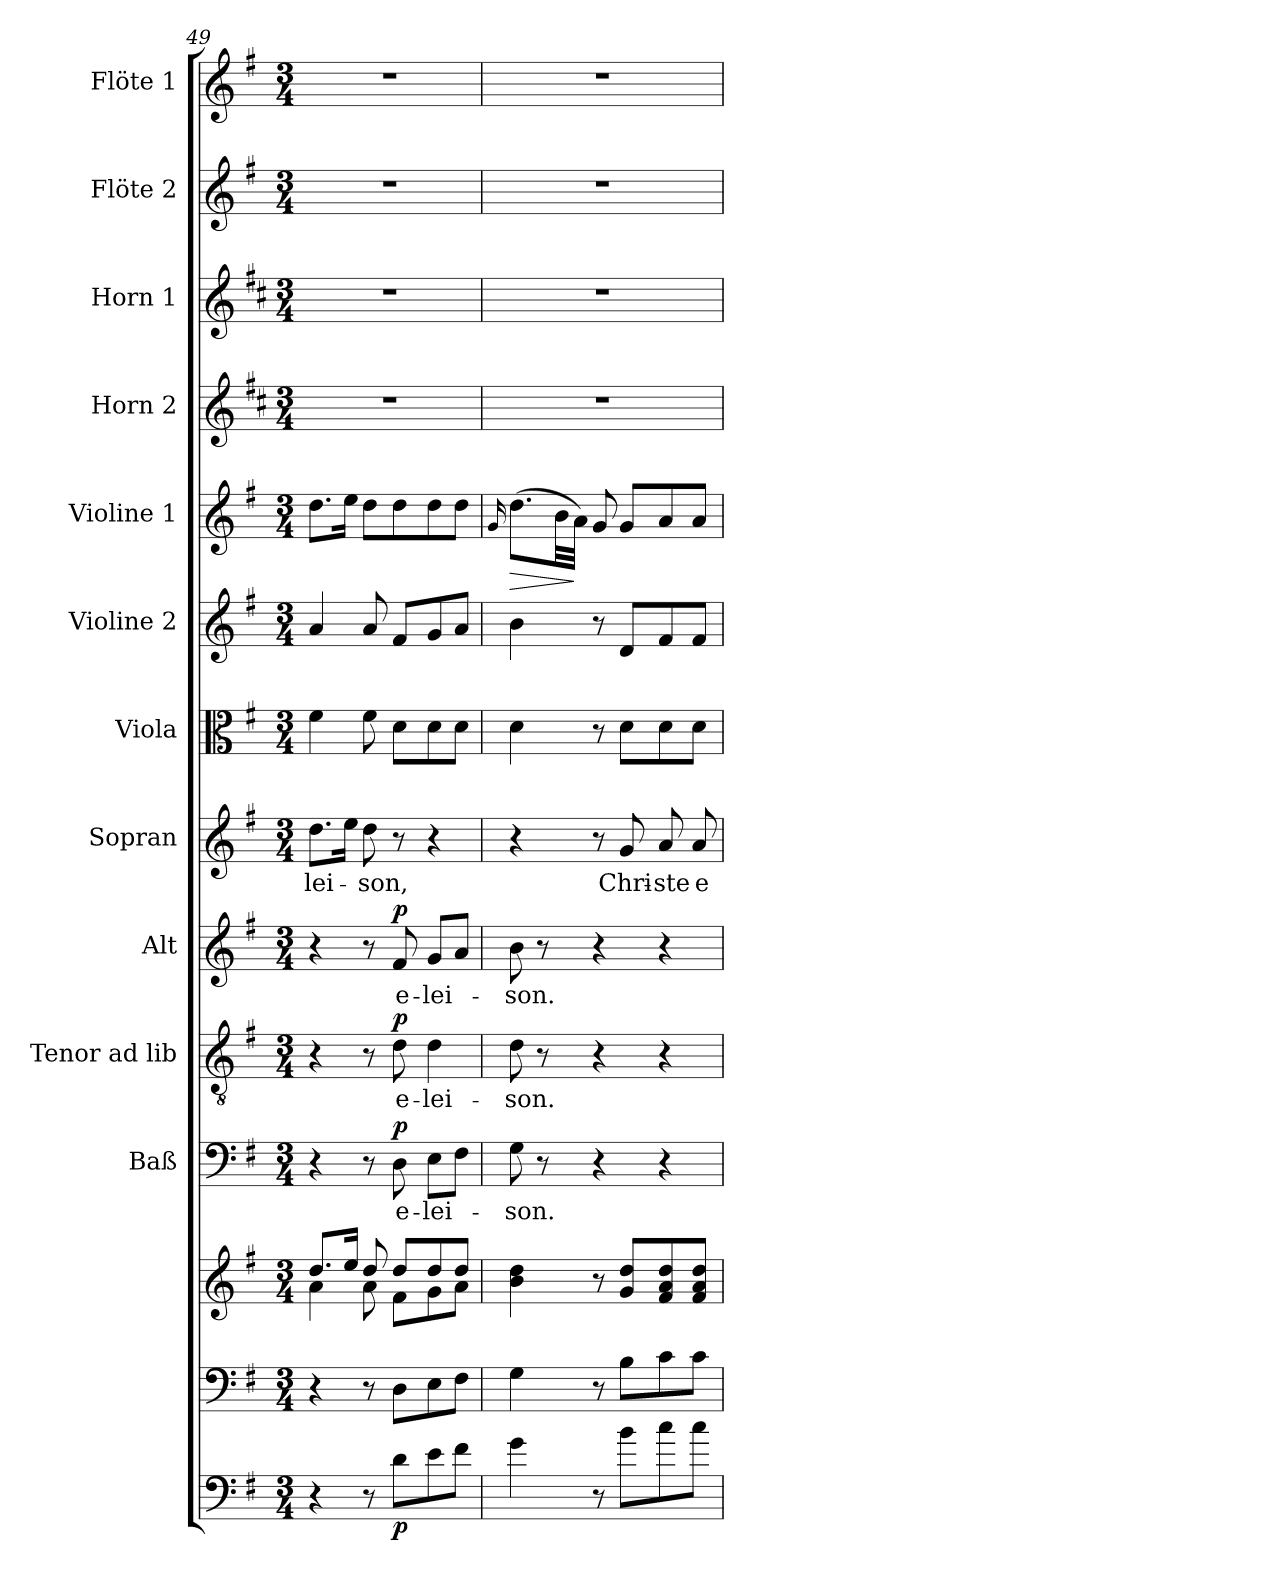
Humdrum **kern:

**kern	**dynam	**kern	**kern	**kern	**text	**dynam	**kern	**text	**dynam	**kern	**text	**dynam	**kern	**text	**kern	**kern	**kern	**dynam	**kern	**kern	**kern	**kern
*part13	*part13	*part12	*part12	*part11	*part11	*part11	*part10	*part10	*part10	*part9	*part9	*part9	*part8	*part8	*part7	*part6	*part5	*part5	*part4	*part3	*part2	*part1
*staff14	*staff14	*staff13	*staff12	*staff11	*staff11	*staff11	*staff10	*staff10	*staff10	*staff9	*staff9	*staff9	*staff8	*staff8	*staff7	*staff6	*staff5	*staff5	*staff4	*staff3	*staff2	*staff1
*	*	*	*	*I"Baß	*	*	*I"Tenor ad lib	*	*	*I"Alt	*	*	*I"Sopran	*	*I"Viola	*I"Violine 2	*I"Violine 1	*	*I"Horn 2	*I"Horn 1	*I"Flöte 2	*I"Flöte 1
*	*	*	*	*I'Baß	*	*	*I'Ten	*	*	*I'Alt	*	*	*I'Sop	*	*I'Vla.	*I'Vln. 2	*I'Vln. 1	*	*I'Hrn. 2	*I'Hrn. 1	*I'Fl. 2	*I'Fl. 1
*clefF4	*	*clefF4	*clefG2	*clefF4	*	*	*clefGv2	*	*	*clefG2	*	*	*clefG2	*	*clefC3	*clefG2	*clefG2	*	*clefG2	*clefG2	*clefG2	*clefG2
*ITrd7c12	*	*	*	*	*	*	*	*	*	*	*	*	*	*	*	*	*	*	*ITrd4c7	*ITrd4c7	*	*
*k[f#]	*	*k[f#]	*k[f#]	*k[f#]	*	*	*k[f#]	*	*	*k[f#]	*	*	*k[f#]	*	*k[f#]	*k[f#]	*k[f#]	*	*k[f#]	*k[f#]	*k[f#]	*k[f#]
*G:	*	*G:	*G:	*G:	*	*	*G:	*	*	*G:	*	*	*G:	*	*G:	*G:	*G:	*	*G:	*G:	*G:	*G:
*M3/4	*	*M3/4	*M3/4	*M3/4	*	*	*M3/4	*	*	*M3/4	*	*	*M3/4	*	*M3/4	*M3/4	*M3/4	*	*M3/4	*M3/4	*M3/4	*M3/4
=49	=49	=49	=49	=49	=49	=49	=49	=49	=49	=49	=49	=49	=49	=49	=49	=49	=49	=49	=49	=49	=49	=49
*	*	*	*^	*	*	*	*	*	*	*	*	*	*	*	*	*	*	*	*	*	*	*
!	!	!	!	!	!	!	!	!	!	!	!	!	!	!	!LO:LY:b	!	!	!	!	!	!	!	!
4r	.	4r	8.dd/L	4a\	4r	.	.	4r	.	.	4r	.	.	8.dd\L	-lei-	4f#\	4a/	8.dd\L	.	2.r	2.r	2.r	2.r
.	.	.	16ee/Jk	.	.	.	.	.	.	.	.	.	.	16ee\Jk	.	.	.	16ee\Jk	.	.	.	.	.
!	!	!	!	!	!	!	!	!	!	!	!	!	!	!	!LO:LY:b	!	!	!	!	!	!	!	!
8r	.	8r	8dd/	8a\	8r	.	.	8r	.	.	8r	.	.	8dd\	-son,	8f#\	8a/	8dd\L	.	.	.	.	.
!	!LO:DY:b	!	!	!	!	!LO:LY:b	!LO:DY:a	!	!LO:LY:b	!LO:DY:a	!	!LO:LY:b	!LO:DY:a	!	!	!	!	!	!	!	!	!	!
8D\L	p	8D\L	8dd/L	8f#\L	8D\	e-	p	8d\	e-	p	8f#/	e-	p	8r	.	8d\L	8f#/L	8dd\	.	.	.	.	.
!	!	!	!	!	!	!LO:LY:b	!	!	!LO:LY:b	!	!	!LO:LY:b	!	!	!	!	!	!	!	!	!	!	!
8E\	.	8E\	8dd/	8g\	8E\L	-lei-	.	4d\	-lei-	.	8g/L	-lei-	.	4r	.	8d\	8g/	8dd\	.	.	.	.	.
8F#\J	.	8F#\J	8dd/J	8a\J	8F#\J	.	.	.	.	.	8a/J	.	.	.	.	8d\J	8a/J	8dd\J	.	.	.	.	.
*	*	*	*v	*v	*	*	*	*	*	*	*	*	*	*	*	*	*	*	*	*	*	*	*
=50	=50	=50	=50	=50	=50	=50	=50	=50	=50	=50	=50	=50	=50	=50	=50	=50	=50	=50	=50	=50	=50	=50
.	.	.	.	.	.	.	.	.	.	.	.	.	.	.	.	.	16qqg/	.	.	.	.	.
!	!	!	!	!	!LO:LY:b	!	!	!LO:LY:b	!	!	!LO:LY:b	!	!	!	!	!	!	!LO:HP:b	!	!	!	!
4G\	.	4G\	4b\ 4dd\	8G\	-son.	.	8d\	-son.	.	8b\	-son.	.	4r	.	4d\	4b\	(>8.dd\L	>	2.r	2.r	2.r	2.r
.	.	.	.	8r	.	.	8r	.	.	8r	.	.	.	.	.	.	.	.	.	.	.	.
.	.	.	.	.	.	.	.	.	.	.	.	.	.	.	.	.	32b\LL	.	.	.	.	.
.	.	.	.	.	.	.	.	.	.	.	.	.	.	.	.	.	32a\JJJ)	]	.	.	.	.
8r	.	8r	8r	4r	.	.	4r	.	.	4r	.	.	8r	.	8r	8r	8g/	.	.	.	.	.
!	!	!	!	!	!	!	!	!	!	!	!	!	!	!LO:LY:b	!	!	!	!	!	!	!	!
8B\L	.	8B\L	8g/ 8dd/L	.	.	.	.	.	.	.	.	.	8g/	Chri-	8d\L	8d/L	8g/L	.	.	.	.	.
!	!	!	!	!	!	!	!	!	!	!	!	!	!	!LO:LY:b	!	!	!	!	!	!	!	!
8c\	.	8c\	8f#/ 8a/ 8dd/	4r	.	.	4r	.	.	4r	.	.	8a/	-ste	8d\	8f#/	8a/	.	.	.	.	.
!	!	!	!	!	!	!	!	!	!	!	!	!	!	!LO:LY:b	!	!	!	!	!	!	!	!
8c\J	.	8c\J	8f#/ 8a/ 8dd/J	.	.	.	.	.	.	.	.	.	8a/	e-	8d\J	8f#/J	8a/J	.	.	.	.	.
=	=	=	=	=	=	=	=	=	=	=	=	=	=	=	=	=	=	=	=	=	=	=
*-	*-	*-	*-	*-	*-	*-	*-	*-	*-	*-	*-	*-	*-	*-	*-	*-	*-	*-	*-	*-	*-	*-
